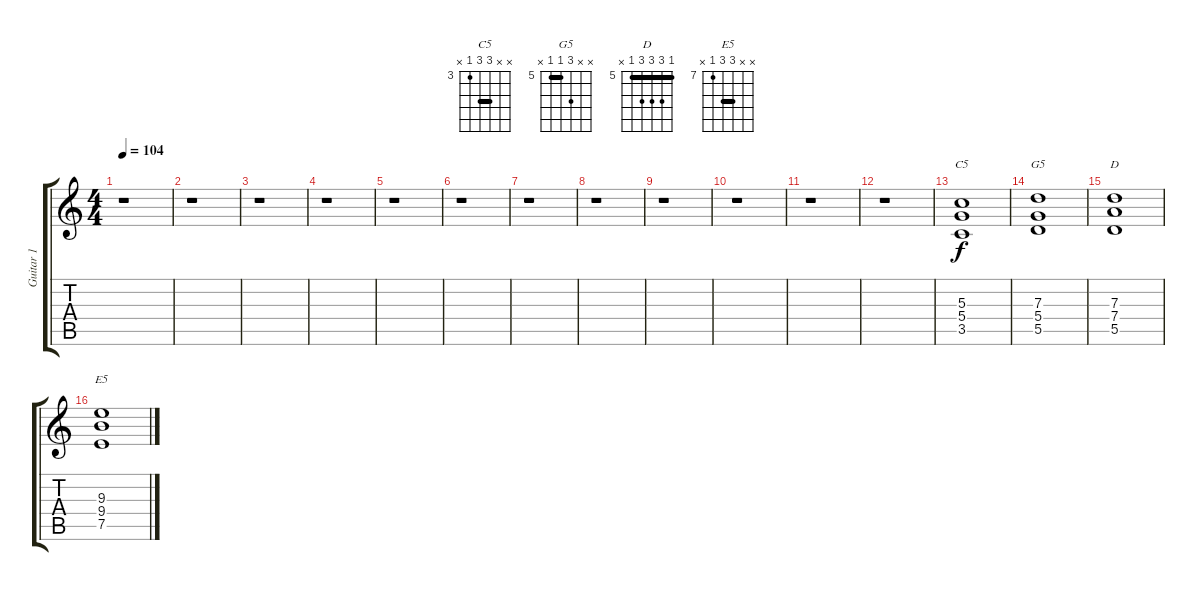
\track ("Guitar 1" "Guitar 1") {instrument distortionguitar}
\staff {score tabs}
\tuning (E4 B3 G3 D3 A2 E2) {hide}
\chord ("C5" x x 5 5 3 x) {firstfret 3 barre 5}
\chord ("G5" x x 7 5 5 x) {firstfret 5 barre 5}
\chord ("D" 5 7 7 7 5 x) {firstfret 5 barre 5}
\chord ("E5" x x 9 9 7 x) {firstfret 7 barre 9}
\ts (4 4)
\tempo 104
\clef g2
\ks c
r.1{dy f} |
r.1 |
r.1 |
r.1 |
r.1 |
r.1 |
r.1 |
r.1 |
r.1 |
r.1 |
r.1 |
r.1 |
(5.3 5.4 3.5).1{ch "C5"} |
(7.3 5.4 5.5).1{ch "G5"} |
(7.3 7.4 5.5).1{ch "D"} |
(9.3 9.4 7.5).1{ch "E5"}
